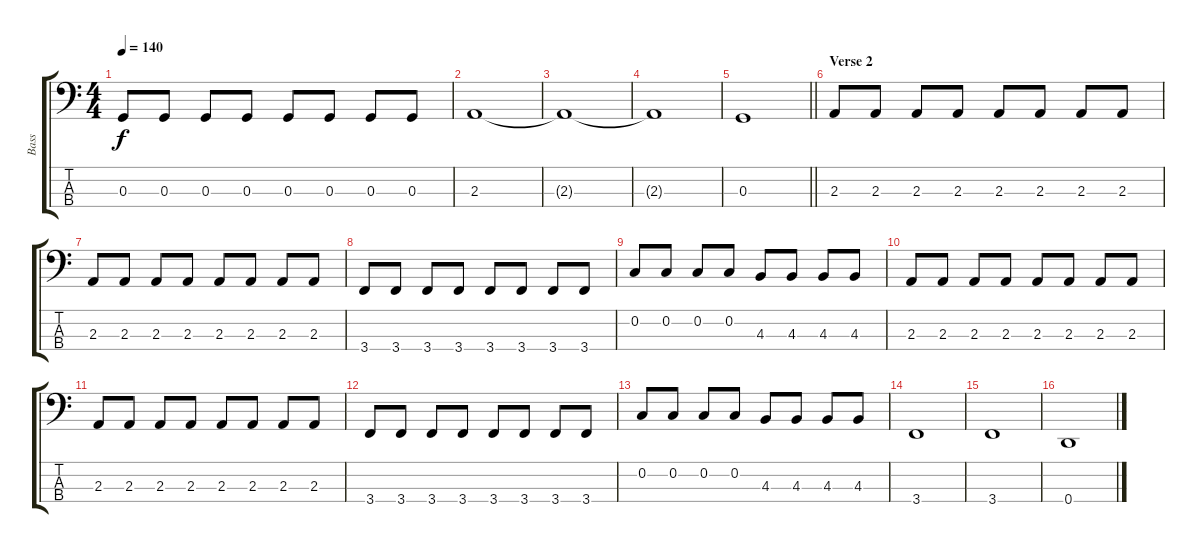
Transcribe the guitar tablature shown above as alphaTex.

\track ("Bass" "Bass") {instrument electricbassfinger}
\staff {score tabs}
\tuning (F2 C2 G1 D1) {hide}
\ts (4 4)
\tempo 140
\clef f4
\ks c
0.3.8{dy f} 0.3.8 0.3.8 0.3.8 0.3.8 0.3.8 0.3.8 0.3.8 |
2.3.1 |
2.3{t}.1 |
2.3{t}.1 |
\barLineRight lightlight
0.3.1 |
\section ("" "Verse 2")
2.3.8 2.3.8 2.3.8 2.3.8 2.3.8 2.3.8 2.3.8 2.3.8 |
2.3.8 2.3.8 2.3.8 2.3.8 2.3.8 2.3.8 2.3.8 2.3.8 |
3.4.8 3.4.8 3.4.8 3.4.8 3.4.8 3.4.8 3.4.8 3.4.8 |
0.2.8 0.2.8 0.2.8 0.2.8 4.3.8 4.3.8 4.3.8 4.3.8 |
2.3.8 2.3.8 2.3.8 2.3.8 2.3.8 2.3.8 2.3.8 2.3.8 |
2.3.8 2.3.8 2.3.8 2.3.8 2.3.8 2.3.8 2.3.8 2.3.8 |
3.4.8 3.4.8 3.4.8 3.4.8 3.4.8 3.4.8 3.4.8 3.4.8 |
0.2.8 0.2.8 0.2.8 0.2.8 4.3.8 4.3.8 4.3.8 4.3.8 |
3.4.1 |
3.4.1 |
0.4.1
